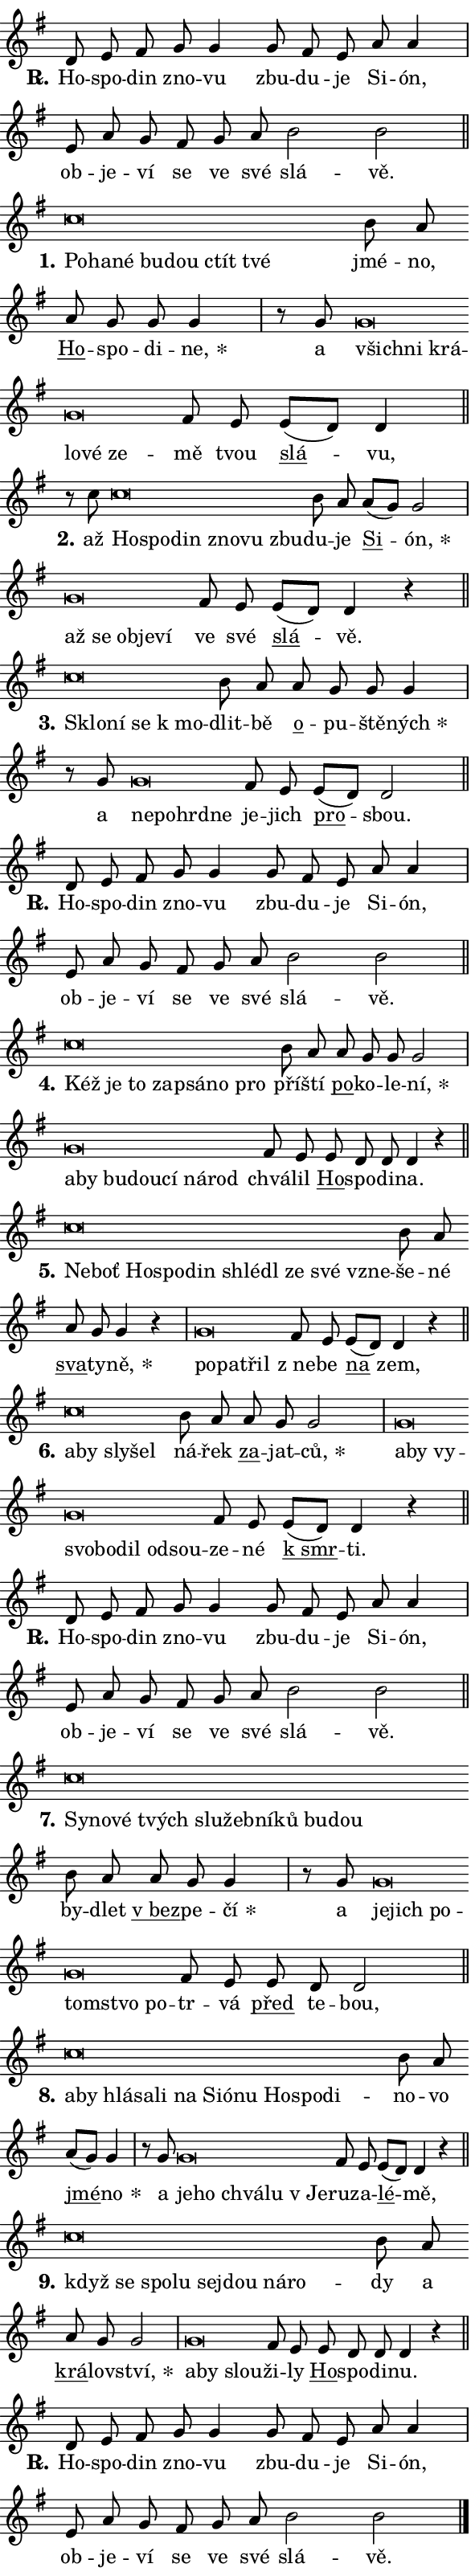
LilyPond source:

\version "2.24.0"
\header { tagline = "" }
\paper {
  indent = 0\cm
  top-margin = 0\cm
  right-margin = 0.13\cm % to fit lyric hyphens
  bottom-margin = 0\cm
  left-margin = 0\cm
  paper-width = 10\cm
  page-breaking = #ly:one-page-breaking
  system-system-spacing.basic-distance = #11
  score-system-spacing.basic-distance = #11
  ragged-last = ##f
}


%% Author: Thomas Morley
%% https://lists.gnu.org/archive/html/lilypond-user/2020-05/msg00002.html
#(define (line-position grob)
"Returns position of @var[grob} in current system:
   @code{'start}, if at first time-step
   @code{'end}, if at last time-step
   @code{'middle} otherwise
"
  (let* ((col (ly:item-get-column grob))
         (ln (ly:grob-object col 'left-neighbor))
         (rn (ly:grob-object col 'right-neighbor))
         (col-to-check-left (if (ly:grob? ln) ln col))
         (col-to-check-right (if (ly:grob? rn) rn col))
         (break-dir-left
           (and
             (ly:grob-property col-to-check-left 'non-musical #f)
             (ly:item-break-dir col-to-check-left)))
         (break-dir-right
           (and
             (ly:grob-property col-to-check-right 'non-musical #f)
             (ly:item-break-dir col-to-check-right))))
        (cond ((eqv? 1 break-dir-left) 'start)
              ((eqv? -1 break-dir-right) 'end)
              (else 'middle))))

#(define (tranparent-at-line-position vctor)
  (lambda (grob)
  "Relying on @code{line-position} select the relevant enry from @var{vctor}.
Used to determine transparency,"
    (case (line-position grob)
      ((end) (not (vector-ref vctor 0)))
      ((middle) (not (vector-ref vctor 1)))
      ((start) (not (vector-ref vctor 2))))))

noteHeadBreakVisibility =
#(define-music-function (break-visibility)(vector?)
"Makes @code{NoteHead}s transparent relying on @var{break-visibility}"
#{
  \override NoteHead.transparent =
    #(tranparent-at-line-position break-visibility)
#})

#(define delete-ledgers-for-transparent-note-heads
  (lambda (grob)
    "Reads whether a @code{NoteHead} is transparent.
If so this @code{NoteHead} is removed from @code{'note-heads} from
@var{grob}, which is supposed to be @code{LedgerLineSpanner}.
As a result ledgers are not printed for this @code{NoteHead}"
    (let* ((nhds-array (ly:grob-object grob 'note-heads))
           (nhds-list
             (if (ly:grob-array? nhds-array)
                 (ly:grob-array->list nhds-array)
                 '()))
           ;; Relies on the transparent-property being done before
           ;; Staff.LedgerLineSpanner.after-line-breaking is executed.
           ;; This is fragile ...
           (to-keep
             (remove
               (lambda (nhd)
                 (ly:grob-property nhd 'transparent #f))
               nhds-list)))
      ;; TODO find a better method to iterate over grob-arrays, similiar
      ;; to filter/remove etc for lists
      ;; For now rebuilt from scratch
      (set! (ly:grob-object grob 'note-heads)  '())
      (for-each
        (lambda (nhd)
          (ly:pointer-group-interface::add-grob grob 'note-heads nhd))
        to-keep))))

squashNotes = {
  \override NoteHead.X-extent = #'(-0.2 . 0.2)
  \override NoteHead.Y-extent = #'(-0.75 . 0)
  \override NoteHead.stencil =
    #(lambda (grob)
       (let ((pos (ly:grob-property grob 'staff-position)))
         (begin
           (if (< pos -7) (display "ERROR: Lower brevis then expected\n") (display ""))
           (if (<= pos -6) ly:text-interface::print ly:note-head::print))))
}
unSquashNotes = {
  \revert NoteHead.X-extent
  \revert NoteHead.Y-extent
  \revert NoteHead.stencil
}

hideNotes = \noteHeadBreakVisibility #begin-of-line-visible
unHideNotes = \noteHeadBreakVisibility #all-visible

% work-around for resetting accidentals
% https://lilypond.org/doc/v2.23/Documentation/notation/displaying-rhythms#unmetered-music
cadenzaMeasure = {
  \cadenzaOff
  \partial 1024 s1024
  \cadenzaOn
}

#(define-markup-command (accent layout props text) (markup?)
  "Underline accented syllable"
  (interpret-markup layout props
    #{\markup \override #'(offset . 4.3) \underline { #text }#}))

responsum = \markup \concat {
  "R" \hspace #-1.05 \path #0.1 #'((moveto 0 0.07) (lineto 0.9 0.8)) \hspace #0.05 "."
}

spaceSize = #0.6828661417322834 % exact space size for TeX Gyre Schola

\layout {
  \context {
    \Staff
    \remove "Time_signature_engraver"
    \override LedgerLineSpanner.after-line-breaking = #delete-ledgers-for-transparent-note-heads
  }
  \context {
    \Lyrics {
      \override LyricSpace.minimum-distance = \spaceSize
      \override LyricText.font-name = #"TeX Gyre Schola"
      \override LyricText.font-size = 1
      \override StanzaNumber.font-name = #"TeX Gyre Schola Bold"
      \override StanzaNumber.font-size = 1
    }
  }
  \context {
    \Score 
    \override NoteHead.text =
      #(lambda (grob) 
        (let ((pos (ly:grob-property grob 'staff-position)))
          #{\markup {
            \combine
              \halign #-0.55 \raise #(if (= pos -6) 0 0.5) \override #'(thickness . 2) \draw-line #'(3.2 . 0)
              \musicglyph "noteheads.sM1"
          }#}))
  }
}

% magnetic-lyrics.ily
%
%   written by
%     Jean Abou Samra <jean@abou-samra.fr>
%     Werner Lemberg <wl@gnu.org>
%
%   adapted by
%     Jiri Hon <jiri.hon@gmail.com>
%
% Version 2022-Apr-15

% https://www.mail-archive.com/lilypond-user@gnu.org/msg149350.html

#(define (Left_hyphen_pointer_engraver context)
   "Collect syllable-hyphen-syllable occurrences in lyrics and store
them in properties.  This engraver only looks to the left.  For
example, if the lyrics input is @code{foo -- bar}, it does the
following.

@itemize @bullet
@item
Set the @code{text} property of the @code{LyricHyphen} grob between
@q{foo} and @q{bar} to @code{foo}.

@item
Set the @code{left-hyphen} property of the @code{LyricText} grob with
text @q{foo} to the @code{LyricHyphen} grob between @q{foo} and
@q{bar}.
@end itemize

Use this auxiliary engraver in combination with the
@code{lyric-@/text::@/apply-@/magnetic-@/offset!} hook."
   (let ((hyphen #f)
         (text #f))
     (make-engraver
      (acknowledgers
       ((lyric-syllable-interface engraver grob source-engraver)
        (set! text grob)))
      (end-acknowledgers
       ((lyric-hyphen-interface engraver grob source-engraver)
        ;(when (not (grob::has-interface grob 'lyric-space-interface))
          (set! hyphen grob)));)
      ((stop-translation-timestep engraver)
       (when (and text hyphen)
         (ly:grob-set-object! text 'left-hyphen hyphen))
       (set! text #f)
       (set! hyphen #f)))))

#(define (lyric-text::apply-magnetic-offset! grob)
   "If the space between two syllables is less than the value in
property @code{LyricText@/.details@/.squash-threshold}, move the right
syllable to the left so that it gets concatenated with the left
syllable.

Use this function as a hook for
@code{LyricText@/.after-@/line-@/breaking} if the
@code{Left_@/hyphen_@/pointer_@/engraver} is active."
   (let ((hyphen (ly:grob-object grob 'left-hyphen #f)))
     (when hyphen
       (let ((left-text (ly:spanner-bound hyphen LEFT)))
         (when (grob::has-interface left-text 'lyric-syllable-interface)
           (let* ((common (ly:grob-common-refpoint grob left-text X))
                  (this-x-ext (ly:grob-extent grob common X))
                  (left-x-ext
                   (begin
                     ;; Trigger magnetism for left-text.
                     (ly:grob-property left-text 'after-line-breaking)
                     (ly:grob-extent left-text common X)))
                  ;; `delta` is the gap width between two syllables.
                  (delta (- (interval-start this-x-ext)
                            (interval-end left-x-ext)))
                  (details (ly:grob-property grob 'details))
                  (threshold (assoc-get 'squash-threshold details 0.2)))
             (when (< delta threshold)
               (let* (;; We have to manipulate the input text so that
                      ;; ligatures crossing syllable boundaries are not
                      ;; disabled.  For languages based on the Latin
                      ;; script this is essentially a beautification.
                      ;; However, for non-Western scripts it can be a
                      ;; necessity.
                      (lt (ly:grob-property left-text 'text))
                      (rt (ly:grob-property grob 'text))
                      (is-space (grob::has-interface hyphen 'lyric-space-interface))
                      (space (if is-space " " ""))
                      (extra-delta (if is-space spaceSize 0))
                      ;; Append new syllable.
                      (ltrt-space (if (and (string? lt) (string? rt))
                                (string-append lt space rt)
                                (make-concat-markup (list lt space rt))))
                      ;; Right-align `ltrt` to the right side.
                      (ltrt-space-markup (grob-interpret-markup
                               grob
                               (make-translate-markup
                                (cons (interval-length this-x-ext) 0)
                                (make-right-align-markup ltrt-space)))))
                 (begin
                   ;; Don't print `left-text`.
                   (ly:grob-set-property! left-text 'stencil #f)
                   ;; Set text and stencil (which holds all collected
                   ;; syllables so far) and shift it to the left.
                   (ly:grob-set-property! grob 'text ltrt-space)
                   (ly:grob-set-property! grob 'stencil ltrt-space-markup)
                   (ly:grob-translate-axis! grob (- (- delta extra-delta)) X))))))))))


#(define (lyric-hyphen::displace-bounds-first grob)
   ;; Make very sure this callback isn't triggered too early.
   (let ((left (ly:spanner-bound grob LEFT))
         (right (ly:spanner-bound grob RIGHT)))
     (ly:grob-property left 'after-line-breaking)
     (ly:grob-property right 'after-line-breaking)
     (ly:lyric-hyphen::print grob)))

squashThreshold = #0.4

\layout {
  \context {
    \Lyrics
    \consists #Left_hyphen_pointer_engraver
    \override LyricText.after-line-breaking =
      #lyric-text::apply-magnetic-offset!
    \override LyricHyphen.stencil = #lyric-hyphen::displace-bounds-first
    \override LyricText.details.squash-threshold = \squashThreshold
    \override LyricHyphen.minimum-distance = 0
    \override LyricHyphen.minimum-length = \squashThreshold
  }
}

squashText = \override LyricText.details.squash-threshold = 9999
unSquashText = \override LyricText.details.squash-threshold = \squashThreshold

leftText = \override LyricText.self-alignment-X = #LEFT
unLeftText = \revert LyricText.self-alignment-X

starOffset = #(lambda (grob) 
                (let ((x_offset (ly:self-alignment-interface::aligned-on-x-parent grob)))
                  (if (= x_offset 0) 0 (+ x_offset 1.2))))

star = #(define-music-function (syllable)(string?)
"Append star separator at the end of a syllable"
#{
  \once \override LyricText.X-offset = #starOffset
  \lyricmode { \markup {
    #syllable
    \override #'((font-name . "TeX Gyre Schola Bold")) \hspace #0.2 \lower #0.65 \larger "*"
  } }
#})

starAccent = #(define-music-function (syllable)(string?)
"Append star separator at the end of a syllable and make accent"
#{
  \once \override LyricText.X-offset = #starOffset
  \lyricmode { \markup {
    \accent #syllable
    \override #'((font-name . "TeX Gyre Schola Bold")) \hspace #0.2 \lower #0.65 \larger "*"
  } }
#})

breath = #(define-music-function (syllable)(string?)
"Append breathing indicator at the end of a syllable"
#{
  \lyricmode { \markup { #syllable "+" } }
#})

optionalBreath = #(define-music-function (syllable)(string?)
"Append optional breathing indicator at the end of a syllable"
#{
  \lyricmode { \markup { #syllable "(+)" } }
#})


\score {
    <<
        \new Voice = "melody" { \cadenzaOn \key g \major \relative { d'8 e fis g g4 \bar "" g8 fis e a a4 \cadenzaMeasure \bar "|" e8 a g fis g a b2 b2 \cadenzaMeasure \bar "||" \break } }
        \new Lyrics \lyricsto "melody" { \lyricmode { \set stanza = \responsum
Ho -- spo -- din zno -- vu zbu -- du -- je Si -- ón, ob -- je -- ví se ve své slá -- vě. } }
    >>
    \layout {}
}

\score {
    <<
        \new Voice = "melody" { \cadenzaOn \key g \major \relative { \squashNotes c''\breve*1/16 \hideNotes \breve*1/16 \bar "" \breve*1/16 \bar "" \breve*1/16 \bar "" \breve*1/16 \bar "" \breve*1/16 \breve*1/16 \bar "" \unHideNotes \unSquashNotes b8 a \bar "" a g g g4 \cadenzaMeasure \bar "|" r8 g8 \squashNotes g\breve*1/16 \hideNotes \breve*1/16 \bar "" \breve*1/16 \bar "" \breve*1/16 \bar "" \breve*1/16 \breve*1/16 \bar "" \unHideNotes \unSquashNotes fis8 e \bar "" e[( d)] d4 \cadenzaMeasure \bar "||" \break } }
        \new Lyrics \lyricsto "melody" { \lyricmode { \set stanza = "1."
\leftText Po -- \squashText ha -- né bu -- dou ctít tvé \unLeftText \unSquashText jmé -- no, \markup \accent Ho -- spo -- di -- \star ne, a \leftText všich -- \squashText ni krá -- lo -- vé ze -- \unLeftText \unSquashText mě tvou \markup \accent slá -- vu, } }
    >>
    \layout {}
}

\score {
    <<
        \new Voice = "melody" { \cadenzaOn \key g \major \relative { r8 c''8 \squashNotes c\breve*1/16 \hideNotes \breve*1/16 \bar "" \breve*1/16 \bar "" \breve*1/16 \bar "" \breve*1/16 \breve*1/16 \bar "" \unHideNotes \unSquashNotes b8 a \bar "" a[( g)] g2 \cadenzaMeasure \bar "|" \squashNotes g\breve*1/16 \hideNotes \breve*1/16 \bar "" \breve*1/16 \bar "" \breve*1/16 \breve*1/16 \bar "" \unHideNotes \unSquashNotes fis8 e \bar "" e[( d)] d4 r \cadenzaMeasure \bar "||" \break } }
        \new Lyrics \lyricsto "melody" { \lyricmode { \set stanza = "2."
až \leftText Ho -- \squashText spo -- din zno -- vu zbu -- \unLeftText \unSquashText du -- je \markup \accent Si -- \star ón, \leftText až \squashText se ob -- je -- ví \unLeftText \unSquashText ve své \markup \accent slá -- vě. } }
    >>
    \layout {}
}

\score {
    <<
        \new Voice = "melody" { \cadenzaOn \key g \major \relative { \squashNotes c''\breve*1/16 \hideNotes \breve*1/16 \bar "" \breve*1/16 \breve*1/16 \bar "" \unHideNotes \unSquashNotes b8 a \bar "" a g g g4 \cadenzaMeasure \bar "|" r8 g8 \squashNotes g\breve*1/16 \hideNotes \breve*1/16 \bar "" \breve*1/16 \breve*1/16 \bar "" \unHideNotes \unSquashNotes fis8 e \bar "" e[( d)] d2 \cadenzaMeasure \bar "||" \break } }
        \new Lyrics \lyricsto "melody" { \lyricmode { \set stanza = "3."
\leftText Sklo -- \squashText ní se "k mo" -- \unLeftText \unSquashText dlit -- bě \markup \accent o -- pu -- ště -- \star ných a \leftText ne -- \squashText po -- hrd -- ne \unLeftText \unSquashText je -- jich \markup \accent pro -- sbou. } }
    >>
    \layout {}
}

\score {
    <<
        \new Voice = "melody" { \cadenzaOn \key g \major \relative { d'8 e fis g g4 \bar "" g8 fis e a a4 \cadenzaMeasure \bar "|" e8 a g fis g a b2 b2 \cadenzaMeasure \bar "||" \break } }
        \new Lyrics \lyricsto "melody" { \lyricmode { \set stanza = \responsum
Ho -- spo -- din zno -- vu zbu -- du -- je Si -- ón, ob -- je -- ví se ve své slá -- vě. } }
    >>
    \layout {}
}

\score {
    <<
        \new Voice = "melody" { \cadenzaOn \key g \major \relative { \squashNotes c''\breve*1/16 \hideNotes \breve*1/16 \bar "" \breve*1/16 \bar "" \breve*1/16 \bar "" \breve*1/16 \bar "" \breve*1/16 \breve*1/16 \bar "" \unHideNotes \unSquashNotes b8 a \bar "" a g g g2 \cadenzaMeasure \bar "|" \squashNotes g\breve*1/16 \hideNotes \breve*1/16 \bar "" \breve*1/16 \bar "" \breve*1/16 \bar "" \breve*1/16 \bar "" \breve*1/16 \breve*1/16 \bar "" \unHideNotes \unSquashNotes fis8 e \bar "" e d d d4 r \cadenzaMeasure \bar "||" \break } }
        \new Lyrics \lyricsto "melody" { \lyricmode { \set stanza = "4."
\leftText Kéž \squashText je to za -- psá -- no pro \unLeftText \unSquashText pří -- ští \markup \accent po -- ko -- le -- \star ní, \leftText a -- \squashText by bu -- dou -- cí ná -- rod \unLeftText \unSquashText chvá -- lil \markup \accent Ho -- spo -- di -- na. } }
    >>
    \layout {}
}

\score {
    <<
        \new Voice = "melody" { \cadenzaOn \key g \major \relative { \squashNotes c''\breve*1/16 \hideNotes \breve*1/16 \bar "" \breve*1/16 \bar "" \breve*1/16 \bar "" \breve*1/16 \bar "" \breve*1/16 \bar "" \breve*1/16 \bar "" \breve*1/16 \bar "" \breve*1/16 \breve*1/16 \bar "" \unHideNotes \unSquashNotes b8 a \bar "" a g g4 r \cadenzaMeasure \bar "|" \squashNotes g\breve*1/16 \hideNotes \breve*1/16 \breve*1/16 \bar "" \unHideNotes \unSquashNotes fis8 e \bar "" e[( d)] d4 r \cadenzaMeasure \bar "||" \break } }
        \new Lyrics \lyricsto "melody" { \lyricmode { \set stanza = "5."
\leftText Ne -- \squashText boť Ho -- spo -- din shlé -- dl ze své vzne -- \unLeftText \unSquashText še -- né \markup \accent sva -- ty -- \star ně, \leftText po -- \squashText pa -- třil \unLeftText \unSquashText "z ne" -- be \markup \accent na zem, } }
    >>
    \layout {}
}

\score {
    <<
        \new Voice = "melody" { \cadenzaOn \key g \major \relative { \squashNotes c''\breve*1/16 \hideNotes \breve*1/16 \bar "" \breve*1/16 \breve*1/16 \bar "" \unHideNotes \unSquashNotes b8 a \bar "" a g g2 \cadenzaMeasure \bar "|" \squashNotes g\breve*1/16 \hideNotes \breve*1/16 \bar "" \breve*1/16 \bar "" \breve*1/16 \bar "" \breve*1/16 \bar "" \breve*1/16 \bar "" \breve*1/16 \breve*1/16 \bar "" \unHideNotes \unSquashNotes fis8 e \bar "" e[( d)] d4 r \cadenzaMeasure \bar "||" \break } }
        \new Lyrics \lyricsto "melody" { \lyricmode { \set stanza = "6."
\leftText a -- \squashText by sly -- šel \unLeftText \unSquashText ná -- řek \markup \accent za -- jat -- \star ců, \leftText a -- \squashText by vy -- svo -- bo -- dil od -- sou -- \unLeftText \unSquashText ze -- né \markup \accent "k smr" -- ti. } }
    >>
    \layout {}
}

\score {
    <<
        \new Voice = "melody" { \cadenzaOn \key g \major \relative { d'8 e fis g g4 \bar "" g8 fis e a a4 \cadenzaMeasure \bar "|" e8 a g fis g a b2 b2 \cadenzaMeasure \bar "||" \break } }
        \new Lyrics \lyricsto "melody" { \lyricmode { \set stanza = \responsum
Ho -- spo -- din zno -- vu zbu -- du -- je Si -- ón, ob -- je -- ví se ve své slá -- vě. } }
    >>
    \layout {}
}

\score {
    <<
        \new Voice = "melody" { \cadenzaOn \key g \major \relative { \squashNotes c''\breve*1/16 \hideNotes \breve*1/16 \bar "" \breve*1/16 \bar "" \breve*1/16 \bar "" \breve*1/16 \bar "" \breve*1/16 \bar "" \breve*1/16 \bar "" \breve*1/16 \bar "" \breve*1/16 \breve*1/16 \bar "" \unHideNotes \unSquashNotes b8 a \bar "" a g g4 \cadenzaMeasure \bar "|" r8 g8 \squashNotes g\breve*1/16 \hideNotes \breve*1/16 \bar "" \breve*1/16 \bar "" \breve*1/16 \bar "" \breve*1/16 \breve*1/16 \bar "" \unHideNotes \unSquashNotes fis8 e \bar "" e d d2 \cadenzaMeasure \bar "||" \break } }
        \new Lyrics \lyricsto "melody" { \lyricmode { \set stanza = "7."
\leftText Sy -- \squashText no -- vé tvých slu -- žeb -- ní -- ků bu -- dou \unLeftText \unSquashText by -- dlet \markup \accent "v bez" -- pe -- \star čí a \leftText je -- \squashText jich po -- tom -- stvo po -- \unLeftText \unSquashText tr -- vá \markup \accent před te -- bou, } }
    >>
    \layout {}
}

\score {
    <<
        \new Voice = "melody" { \cadenzaOn \key g \major \relative { \squashNotes c''\breve*1/16 \hideNotes \breve*1/16 \bar "" \breve*1/16 \bar "" \breve*1/16 \bar "" \breve*1/16 \bar "" \breve*1/16 \bar "" \breve*1/16 \bar "" \breve*1/16 \bar "" \breve*1/16 \bar "" \breve*1/16 \bar "" \breve*1/16 \breve*1/16 \bar "" \unHideNotes \unSquashNotes b8 a \bar "" a[( g)] g4 \cadenzaMeasure \bar "|" r8 g8 \squashNotes g\breve*1/16 \hideNotes \breve*1/16 \bar "" \breve*1/16 \bar "" \breve*1/16 \breve*1/16 \bar "" \unHideNotes \unSquashNotes fis8 e \bar "" e[( d)] d4 r \cadenzaMeasure \bar "||" \break } }
        \new Lyrics \lyricsto "melody" { \lyricmode { \set stanza = "8."
\leftText a -- \squashText by hlá -- sa -- li na Si -- ó -- nu Ho -- spo -- di -- \unLeftText \unSquashText no -- vo \markup \accent jmé -- \star no a \leftText je -- \squashText ho chvá -- lu "v Je" -- \unLeftText \unSquashText ru -- za -- \markup \accent lé -- mě, } }
    >>
    \layout {}
}

\score {
    <<
        \new Voice = "melody" { \cadenzaOn \key g \major \relative { \squashNotes c''\breve*1/16 \hideNotes \breve*1/16 \bar "" \breve*1/16 \bar "" \breve*1/16 \bar "" \breve*1/16 \bar "" \breve*1/16 \bar "" \breve*1/16 \breve*1/16 \bar "" \unHideNotes \unSquashNotes b8 a \bar "" a g g2 \cadenzaMeasure \bar "|" \squashNotes g\breve*1/16 \hideNotes \breve*1/16 \breve*1/16 \bar "" \unHideNotes \unSquashNotes fis8 e \bar "" e d d d4 r \cadenzaMeasure \bar "||" \break } }
        \new Lyrics \lyricsto "melody" { \lyricmode { \set stanza = "9."
\leftText když \squashText se spo -- lu sej -- dou ná -- ro -- \unLeftText \unSquashText dy a \markup \accent krá -- lov -- \star ství, \leftText a -- \squashText by slou -- \unLeftText \unSquashText ži -- ly \markup \accent Ho -- spo -- di -- nu. } }
    >>
    \layout {}
}

\score {
    <<
        \new Voice = "melody" { \cadenzaOn \key g \major \relative { d'8 e fis g g4 \bar "" g8 fis e a a4 \cadenzaMeasure \bar "|" e8 a g fis g a b2 b2 \cadenzaMeasure \bar "||" \break } \bar "|." }
        \new Lyrics \lyricsto "melody" { \lyricmode { \set stanza = \responsum
Ho -- spo -- din zno -- vu zbu -- du -- je Si -- ón, ob -- je -- ví se ve své slá -- vě. } }
    >>
    \layout {}
}
